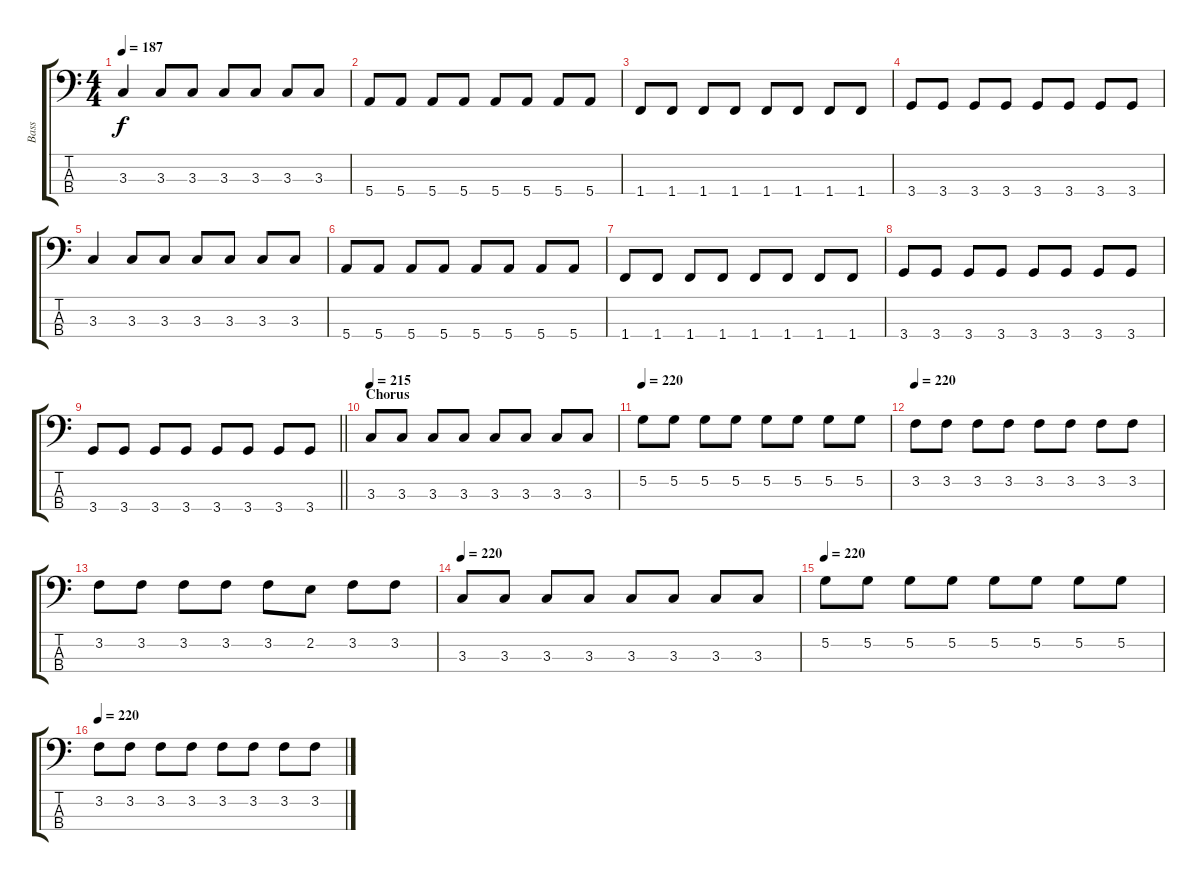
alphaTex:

\track ("Bass" "Bass") {instrument electricbasspick}
\staff {score tabs}
\tuning (G2 D2 A1 E1) {hide}
\ts (4 4)
\tempo 187
\clef f4
\ks c
3.3.4{dy f} 3.3.8 3.3.8 3.3.8 3.3.8 3.3.8 3.3.8 |
5.4.8 5.4.8 5.4.8 5.4.8 5.4.8 5.4.8 5.4.8 5.4.8 |
1.4.8 1.4.8 1.4.8 1.4.8 1.4.8 1.4.8 1.4.8 1.4.8 |
3.4.8 3.4.8 3.4.8 3.4.8 3.4.8 3.4.8 3.4.8 3.4.8 |
3.3.4 3.3.8 3.3.8 3.3.8 3.3.8 3.3.8 3.3.8 |
5.4.8 5.4.8 5.4.8 5.4.8 5.4.8 5.4.8 5.4.8 5.4.8 |
1.4.8 1.4.8 1.4.8 1.4.8 1.4.8 1.4.8 1.4.8 1.4.8 |
3.4.8 3.4.8 3.4.8 3.4.8 3.4.8 3.4.8 3.4.8 3.4.8 |
\barLineRight lightlight
3.4.8 3.4.8 3.4.8 3.4.8 3.4.8 3.4.8 3.4.8 3.4.8 |
\section ("" "Chorus")
\tempo 215
3.3.8 3.3.8 3.3.8 3.3.8 3.3.8 3.3.8 3.3.8 3.3.8 |
\tempo 220
5.2.8 5.2.8 5.2.8 5.2.8 5.2.8 5.2.8 5.2.8 5.2.8 |
\tempo 220
3.2.8 3.2.8 3.2.8 3.2.8 3.2.8 3.2.8 3.2.8 3.2.8 |
3.2.8 3.2.8 3.2.8 3.2.8 3.2.8 2.2.8 3.2.8 3.2.8 |
\tempo 220
3.3.8 3.3.8 3.3.8 3.3.8 3.3.8 3.3.8 3.3.8 3.3.8 |
\tempo 220
5.2.8 5.2.8 5.2.8 5.2.8 5.2.8 5.2.8 5.2.8 5.2.8 |
\tempo 220
3.2.8 3.2.8 3.2.8 3.2.8 3.2.8 3.2.8 3.2.8 3.2.8
